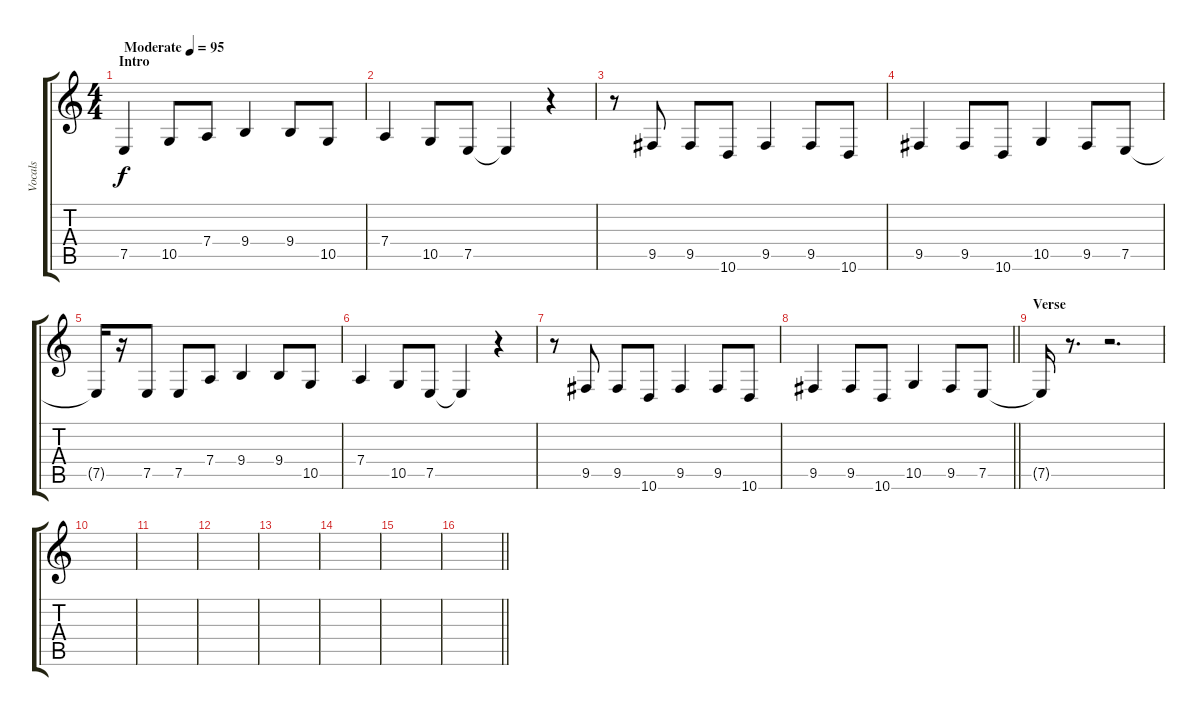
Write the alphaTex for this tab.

\track ("Vocals" "Vocals") {instrument altosax}
\staff {score tabs}
\tuning (E4 B3 G3 D3 A2 E2) {hide}
\ts (4 4)
\section ("" "Intro")
\tempo (95 "Moderate")
\clef g2
\ks c
7.5.4{dy f instrument altosax} 10.5.8 7.4.8 9.4.4 9.4.8 10.5.8 |
7.4.4 10.5.8 7.5.8 7.5{t}.4 r.4 |
r.8 9.5.8 9.5.8 10.6.8 9.5.4 9.5.8 10.6.8 |
9.5.4 9.5.8 10.6.8 10.5.4 9.5.8 7.5.8 |
7.5{t}.16 r.16 7.5.8 7.5.8 7.4.8 9.4.4 9.4.8 10.5.8 |
7.4.4 10.5.8 7.5.8 7.5{t}.4 r.4 |
r.8 9.5.8 9.5.8 10.6.8 9.5.4 9.5.8 10.6.8 |
\barLineRight lightlight
9.5.4 9.5.8 10.6.8 10.5.4 9.5.8 7.5.8 |
\section ("" "Verse")
7.5{t}.16 r.8{d} r.2{d} |
|
|
|
|
|
|
\barLineRight lightlight
